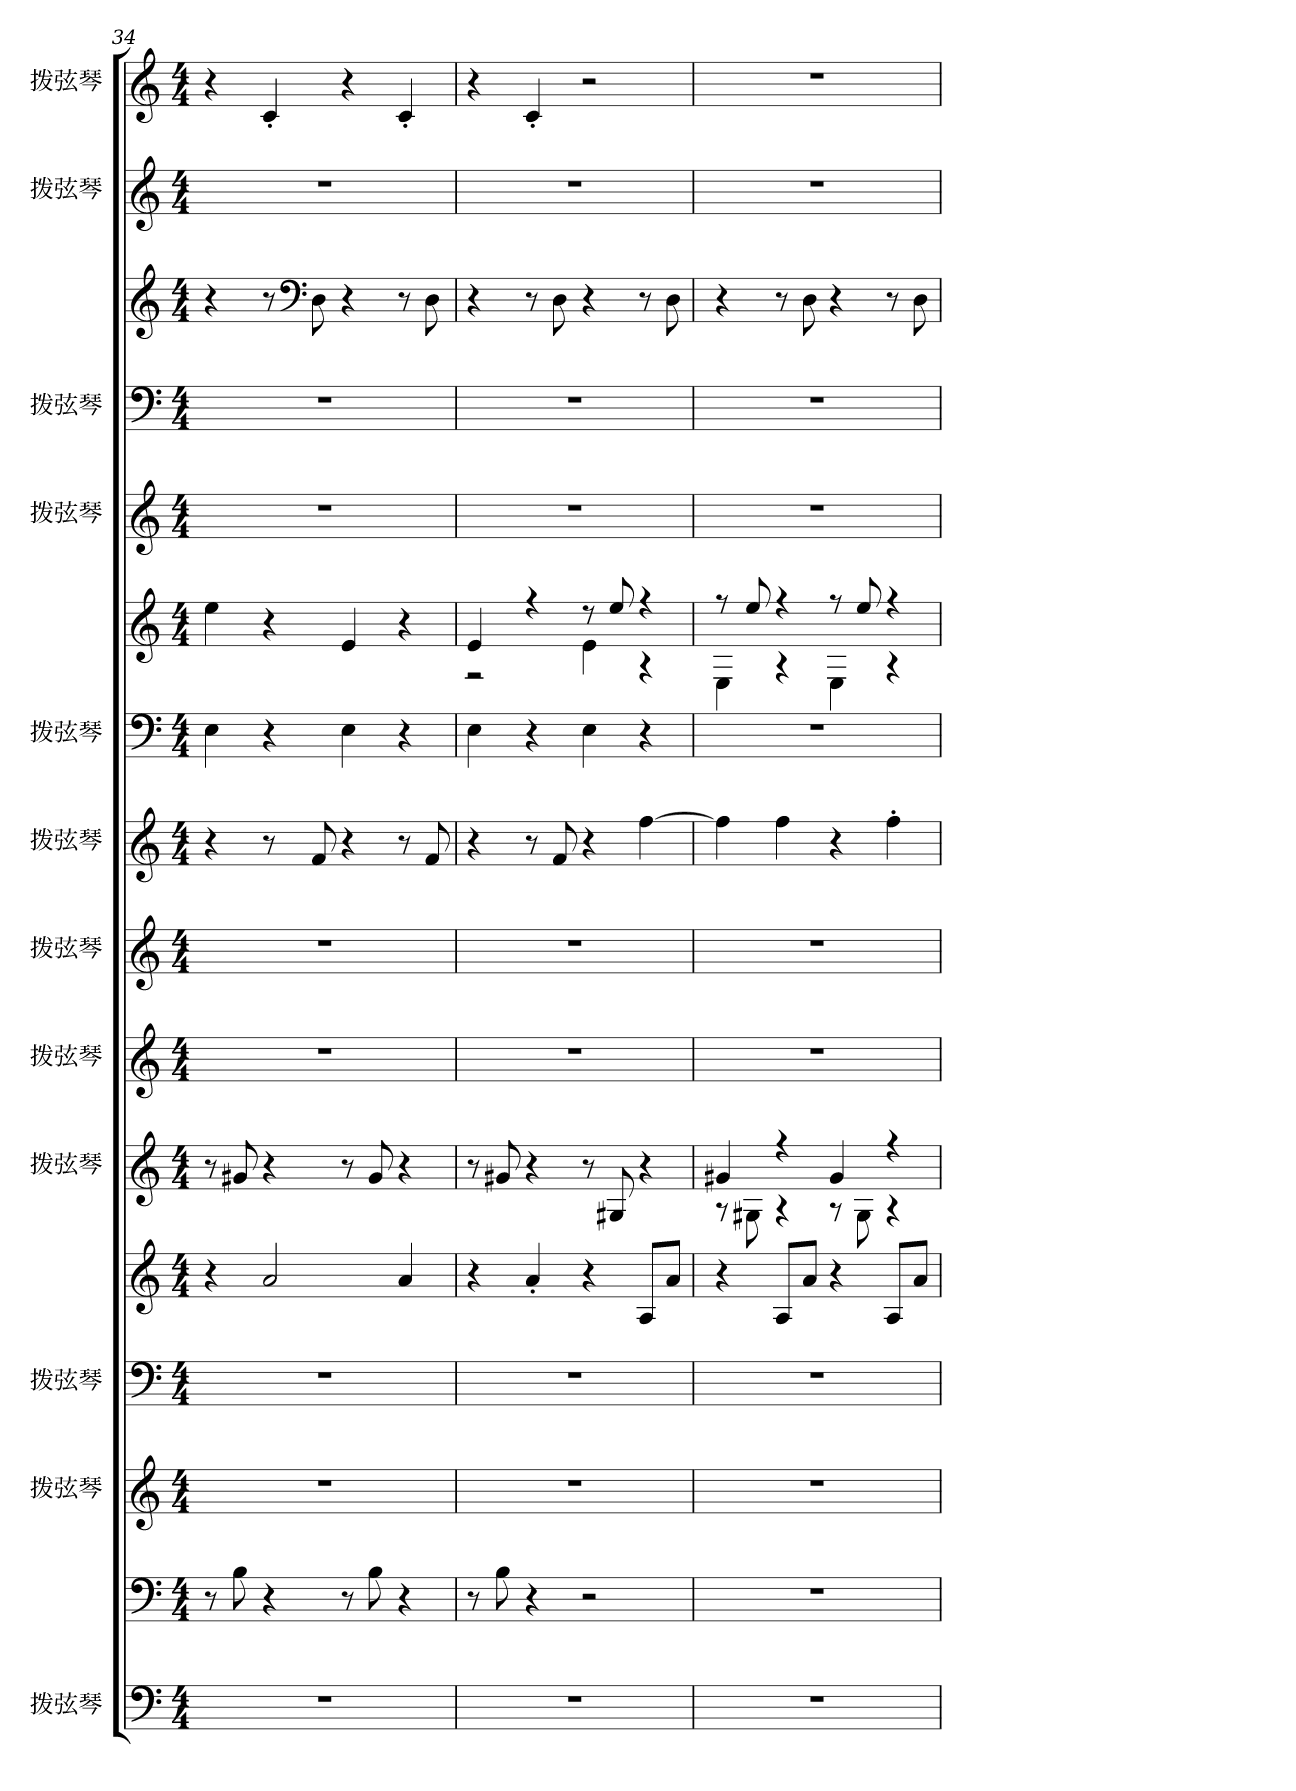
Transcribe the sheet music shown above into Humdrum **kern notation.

**kern	**kern	**kern	**kern	**kern	**kern	**kern	**kern	**kern	**kern	**kern	**kern	**kern	**kern	**kern	**kern
*part12	*part12	*part11	*part10	*part10	*part9	*part8	*part7	*part6	*part5	*part5	*part4	*part3	*part3	*part2	*part1
*staff16	*staff15	*staff14	*staff13	*staff12	*staff11	*staff10	*staff9	*staff8	*staff7	*staff6	*staff5	*staff4	*staff3	*staff2	*staff1
*I"拨弦琴	*	*I"拨弦琴	*I"拨弦琴	*	*I"拨弦琴	*I"拨弦琴	*I"拨弦琴	*I"拨弦琴	*I"拨弦琴	*	*I"拨弦琴	*I"拨弦琴	*	*I"拨弦琴	*I"拨弦琴
!!LO:PB:g=z
*clefF4	*clefF4	*clefG2	*clefF4	*clefG2	*clefG2	*clefG2	*clefG2	*clefG2	*clefF4	*clefG2	*clefG2	*clefF4	*clefG2	*clefG2	*clefG2
*k[]	*k[]	*k[]	*k[]	*k[]	*k[]	*k[]	*k[]	*k[]	*k[]	*k[]	*k[]	*k[]	*k[]	*k[]	*k[]
*M4/4	*M4/4	*M4/4	*M4/4	*M4/4	*M4/4	*M4/4	*M4/4	*M4/4	*M4/4	*M4/4	*M4/4	*M4/4	*M4/4	*M4/4	*M4/4
=34	=34	=34	=34	=34	=34	=34	=34	=34	=34	=34	=34	=34	=34	=34	=34
1r	8r	1r	1r	4r	8r	1r	1r	4r	4E\	4ee\	1r	1r	4r	1r	4r
.	8B\	.	.	.	8g#X/	.	.	.	.	.	.	.	.	.	.
.	4r	.	.	2a/	4r	.	.	8r	4r	4r	.	.	8r	.	4c'/
*	*	*	*	*	*	*	*	*	*	*	*	*	*clefF4	*	*
.	.	.	.	.	.	.	.	8f/	.	.	.	.	8D\	.	.
.	8r	.	.	.	8r	.	.	4r	4E\	4e/	.	.	4r	.	4r
.	8B\	.	.	.	8g#/	.	.	.	.	.	.	.	.	.	.
.	4r	.	.	4a/	4r	.	.	8r	4r	4r	.	.	8r	.	4c'/
.	.	.	.	.	.	.	.	8f/	.	.	.	.	8D\	.	.
=35	=35	=35	=35	=35	=35	=35	=35	=35	=35	=35	=35	=35	=35	=35	=35
*	*	*	*	*	*	*	*	*	*	*^	*	*	*	*	*
1r	8r	1r	1r	4r	8r	1r	1r	4r	4E\	4e/	2r	1r	1r	4r	1r	4r
.	8B\	.	.	.	8g#X/	.	.	.	.	.	.	.	.	.	.	.
.	4r	.	.	4a'/	4r	.	.	8r	4r	4r	.	.	.	8r	.	4c'/
.	.	.	.	.	.	.	.	8f/	.	.	.	.	.	8D\	.	.
.	2r	.	.	4r	8r	.	.	4r	4E\	8r	4e\	.	.	4r	.	2r
.	.	.	.	.	8G#X/	.	.	.	.	8ee/	.	.	.	.	.	.
.	.	.	.	8A/L	4r	.	.	[4ff\	4r	4r	4r	.	.	8r	.	.
.	.	.	.	8a/J	.	.	.	.	.	.	.	.	.	8D\	.	.
=36	=36	=36	=36	=36	=36	=36	=36	=36	=36	=36	=36	=36	=36	=36	=36	=36
*	*	*	*	*	*^	*	*	*	*	*	*	*	*	*	*	*
1r	1r	1r	1r	4r	4g#X/	8r	1r	1r	4ff\]	1r	8r	4E\	1r	1r	4r	1r	1r
.	.	.	.	.	.	8G#X\	.	.	.	.	8ee/	.	.	.	.	.	.
.	.	.	.	8A/L	4r	4r	.	.	4ff\	.	4r	4r	.	.	8r	.	.
.	.	.	.	8a/J	.	.	.	.	.	.	.	.	.	.	8D\	.	.
.	.	.	.	4r	4g#/	8r	.	.	4r	.	8r	4E\	.	.	4r	.	.
.	.	.	.	.	.	8G#\	.	.	.	.	8ee/	.	.	.	.	.	.
.	.	.	.	8A/L	4r	4r	.	.	4ff'\	.	4r	4r	.	.	8r	.	.
.	.	.	.	8a/J	.	.	.	.	.	.	.	.	.	.	8D\	.	.
*	*	*	*	*	*v	*v	*	*	*	*	*v	*v	*	*	*	*	*
=	=	=	=	=	=	=	=	=	=	=	=	=	=	=	=
*-	*-	*-	*-	*-	*-	*-	*-	*-	*-	*-	*-	*-	*-	*-	*-
